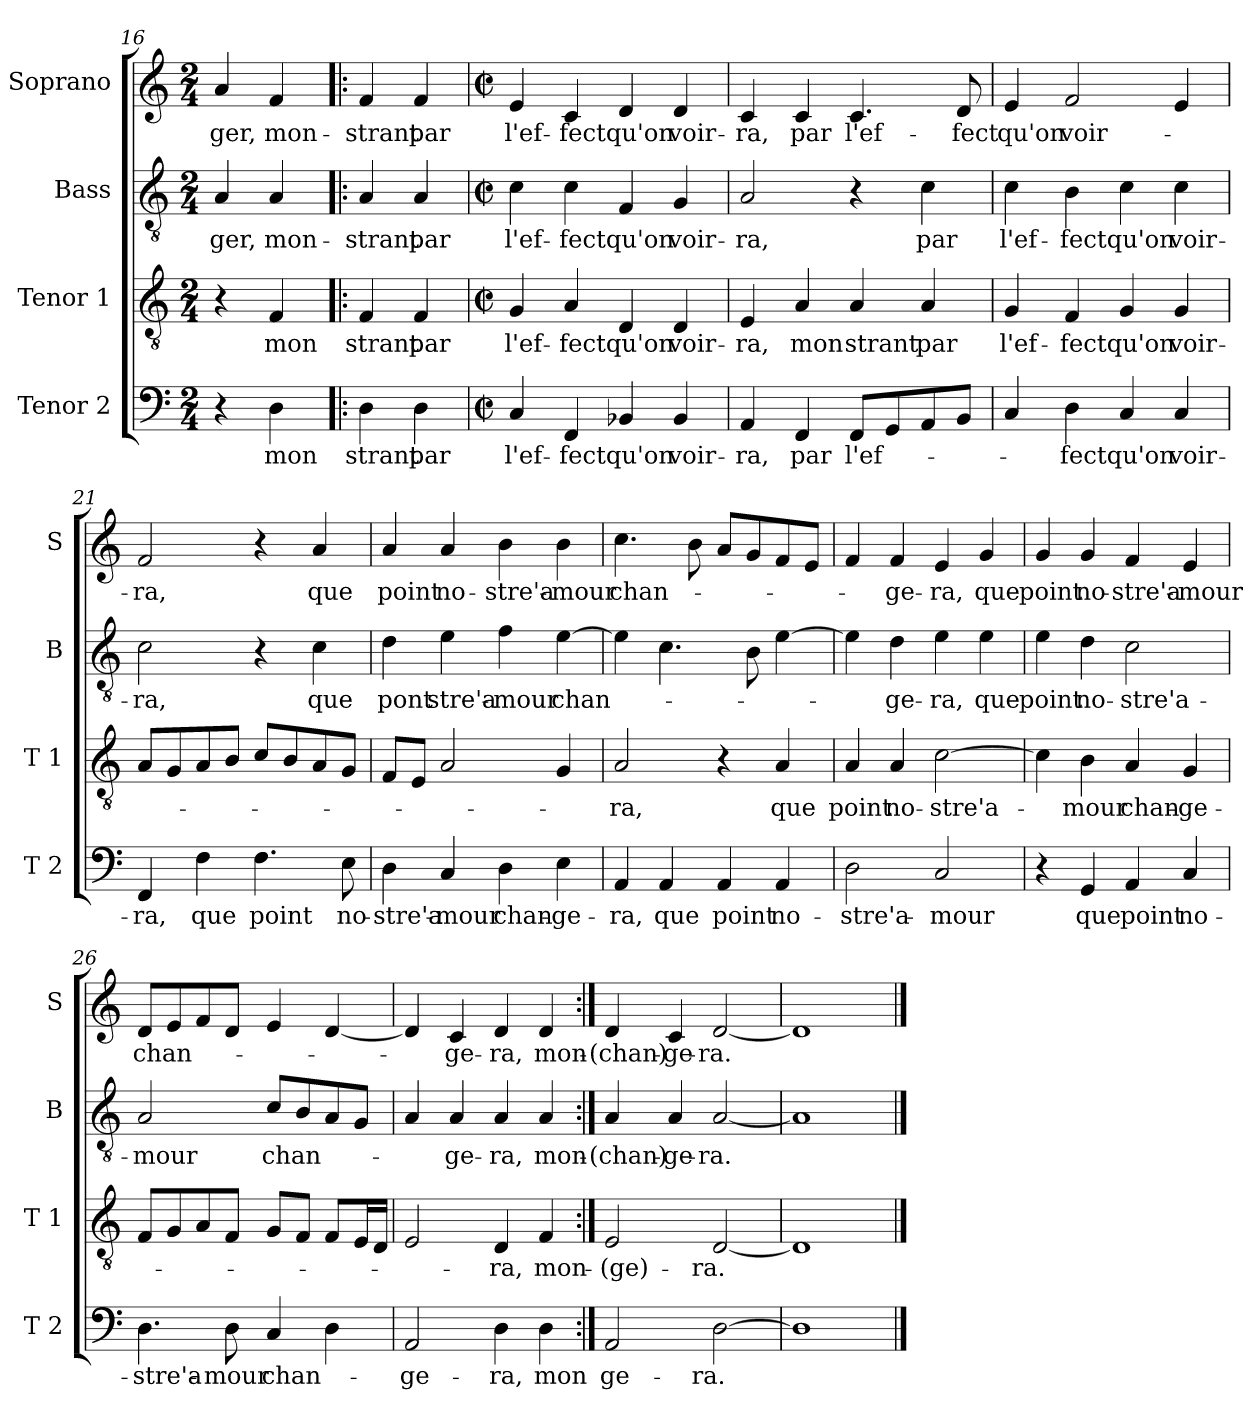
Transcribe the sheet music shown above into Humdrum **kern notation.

**kern	**text	**kern	**text	**kern	**text	**kern	**text
*part4	*part4	*part3	*part3	*part2	*part2	*part1	*part1
*staff4	*staff4	*staff3	*staff3	*staff2	*staff2	*staff1	*staff1
*I"Tenor 2	*	*I"Tenor 1	*	*I"Bass	*	*I"Soprano	*
*I'T 2	*	*I'T 1	*	*I'B	*	*I'S	*
!!LO:LB:g=z
*clefF4	*	*clefGv2	*	*clefGv2	*	*clefG2	*
*M2/4	*	*M2/4	*	*M2/4	*	*M2/4	*
=16	=16	=16	=16	=16	=16	=16	=16
!	!	!	!	!	!LO:LY:b	!	!LO:LY:b
4r	.	4r	.	4A/	-ger,	4a/	-ger,
!	!LO:LY:b	!	!LO:LY:b	!	!LO:LY:b	!	!LO:LY:b
4D\	mon	4F/	mon	4A/	mon-	4f/	mon-
=17!|:	=17!|:	=17!|:	=17!|:	=17!|:	=17!|:	=17!|:	=17!|:
!	!LO:LY:b	!	!LO:LY:b	!	!LO:LY:b	!	!LO:LY:b
4D\	strant	4F/	strant	4A/	-strant	4f/	-strant
!	!LO:LY:b	!	!LO:LY:b	!	!LO:LY:b	!	!LO:LY:b
4D\	par	4F/	par	4A/	par	4f/	par
=18	=18	=18	=18	=18	=18	=18	=18
*M2/2	*	*M2/2	*	*M2/2	*	*M2/2	*
*met(c|)	*	*met(c|)	*	*met(c|)	*	*met(c|)	*
!	!LO:LY:b	!	!LO:LY:b	!	!LO:LY:b	!	!LO:LY:b
4C/	l'ef-	4G/	l'ef-	4c\	l'ef-	4e/	l'ef-
!	!LO:LY:b	!	!LO:LY:b	!	!LO:LY:b	!	!LO:LY:b
4FF/	-fect	4A/	-fect	4c\	-fect	4c/	-fect
!	!LO:LY:b	!	!LO:LY:b	!	!LO:LY:b	!	!LO:LY:b
4BB-X/	qu'on	4D/	qu'on	4F/	qu'on	4d/	qu'on
!	!LO:LY:b	!	!LO:LY:b	!	!LO:LY:b	!	!LO:LY:b
4BB-/	voir-	4D/	voir-	4G/	voir-	4d/	voir-
=19	=19	=19	=19	=19	=19	=19	=19
!	!LO:LY:b	!	!LO:LY:b	!	!LO:LY:b	!	!LO:LY:b
4AA/	-ra,	4E/	-ra,	2A/	-ra,	4c/	-ra,
!	!LO:LY:b	!	!LO:LY:b	!	!	!	!LO:LY:b
4FF/	par	4A/	mon	.	.	4c/	par
!	!LO:LY:b	!	!LO:LY:b	!	!	!	!LO:LY:b
8FFL	l'ef-	4A/	strant	4r	.	4.c/	l'ef-
8GG	.	.	.	.	.	.	.
!	!	!	!LO:LY:b	!	!LO:LY:b	!	!
8AA	.	4A/	par	4c\	par	.	.
!	!	!	!	!	!	!	!LO:LY:b
8BBJ	.	.	.	.	.	8d/	-fect
=20	=20	=20	=20	=20	=20	=20	=20
!	!	!	!LO:LY:b	!	!LO:LY:b	!	!LO:LY:b
4C/	.	4G/	l'ef-	4c\	l'ef-	4e/	qu'on
!	!LO:LY:b	!	!LO:LY:b	!	!LO:LY:b	!	!LO:LY:b
4D\	-fect	4F/	-fect	4B\	-fect	2f/	voir-
!	!LO:LY:b	!	!LO:LY:b	!	!LO:LY:b	!	!
4C/	qu'on	4G/	qu'on	4c\	qu'on	.	.
!	!LO:LY:b	!	!LO:LY:b	!	!LO:LY:b	!	!
4C/	voir-	4G/	voir-	4c\	voir-	4e/	.
!!LO:LB:g=z
=21	=21	=21	=21	=21	=21	=21	=21
!	!LO:LY:b	!	!	!	!LO:LY:b	!	!LO:LY:b
4FF/	-ra,	8AL	.	2c\	-ra,	2f/	-ra,
.	.	8G	.	.	.	.	.
!	!LO:LY:b	!	!	!	!	!	!
4F\	que	8A	.	.	.	.	.
.	.	8BJ	.	.	.	.	.
!	!LO:LY:b	!	!	!	!	!	!
4.F\	point	8cL	.	4r	.	4r	.
.	.	8B	.	.	.	.	.
!	!	!	!	!	!LO:LY:b	!	!LO:LY:b
.	.	8A	.	4c\	que	4a/	que
!	!LO:LY:b	!	!	!	!	!	!
8E\	no-	8GJ	.	.	.	.	.
=22	=22	=22	=22	=22	=22	=22	=22
!	!LO:LY:b	!	!	!	!LO:LY:b	!	!LO:LY:b
4D\	-stre'a-	8FL	.	4d\	pont	4a/	point
.	.	8EJ	.	.	.	.	.
!	!LO:LY:b	!	!	!	!LO:LY:b	!	!LO:LY:b
4C/	-mour	2A/	.	4e\	stre'a-	4a/	no-
!	!LO:LY:b	!	!	!	!LO:LY:b	!	!LO:LY:b
4D\	chan-	.	.	4f\	-mour	4b\	-stre'a-
!	!LO:LY:b	!	!	!	!LO:LY:b	!	!LO:LY:b
4E\	-ge-	4G/	.	[4e\	chan-	4b\	-mour
=23	=23	=23	=23	=23	=23	=23	=23
!	!LO:LY:b	!	!LO:LY:b	!	!	!	!LO:LY:b
4AA/	-ra,	2A/	-ra,	4e\]	.	4.cc\	chan-
!	!LO:LY:b	!	!	!	!	!	!
4AA/	que	.	.	4.c\	.	.	.
.	.	.	.	.	.	8b\	.
!	!LO:LY:b	!	!	!	!	!	!
4AA/	point	4r	.	.	.	8aL	.
.	.	.	.	8B\	.	8g	.
!	!LO:LY:b	!	!LO:LY:b	!	!	!	!
4AA/	no-	4A/	que	[4e\	.	8f	.
.	.	.	.	.	.	8eJ	.
=24	=24	=24	=24	=24	=24	=24	=24
!	!LO:LY:b	!	!LO:LY:b	!	!	!	!
2D\	-stre'a-	4A/	point	4e\]	.	4f/	.
!	!	!	!LO:LY:b	!	!LO:LY:b	!	!LO:LY:b
.	.	4A/	no-	4d\	-ge-	4f/	-ge-
!	!LO:LY:b	!	!LO:LY:b	!	!LO:LY:b	!	!LO:LY:b
2C/	-mour	[2c\	-stre'a-	4e\	-ra,	4e/	-ra,
!	!	!	!	!	!LO:LY:b	!	!LO:LY:b
.	.	.	.	4e\	que	4g/	que
=25	=25	=25	=25	=25	=25	=25	=25
!	!	!	!	!	!LO:LY:b	!	!LO:LY:b
4r	.	4c\]	.	4e\	point	4g/	point
!	!LO:LY:b	!	!LO:LY:b	!	!LO:LY:b	!	!LO:LY:b
4GG/	que	4B\	-mour	4d\	no-	4g/	no-
!	!LO:LY:b	!	!LO:LY:b	!	!LO:LY:b	!	!LO:LY:b
4AA/	point	4A/	chan-	2c\	-stre'a-	4f/	-stre'a-
!	!LO:LY:b	!	!LO:LY:b	!	!	!	!LO:LY:b
4C/	no-	4G/	-ge-	.	.	4e/	-mour
!!LO:PB:g=z
=26	=26	=26	=26	=26	=26	=26	=26
!	!LO:LY:b	!	!	!	!LO:LY:b	!	!LO:LY:b
4.D\	-stre'a-	8FL	.	2A/	-mour	8dL	chan-
.	.	8G	.	.	.	8e	.
.	.	8A	.	.	.	8f	.
!	!LO:LY:b	!	!	!	!	!	!
8D\	-mour	8FJ	.	.	.	8dJ	.
!	!LO:LY:b	!	!	!	!LO:LY:b	!	!
4C/	chan-	8GL	.	8cL	chan-	4e/	.
.	.	8FJ	.	8B	.	.	.
4D\	.	8FL	.	8A	.	[4d/	.
.	.	16EL	.	8GJ	.	.	.
.	.	16DJJ	.	.	.	.	.
=27	=27	=27	=27	=27	=27	=27	=27
!	!LO:LY:b	!	!	!	!	!	!
2AA/	-ge-	2E/	.	4A/	.	4d/]	.
!	!	!	!	!	!LO:LY:b	!	!LO:LY:b
.	.	.	.	4A/	-ge-	4c/	-ge-
!	!LO:LY:b	!	!LO:LY:b	!	!LO:LY:b	!	!LO:LY:b
4D\	-ra,	4D/	-ra,	4A/	-ra,	4d/	-ra,
!	!LO:LY:b	!	!LO:LY:b	!	!LO:LY:b	!	!LO:LY:b
4D\	mon	4F/	mon-	4A/	mon-	4d/	mon-
=28:|!	=28:|!	=28:|!	=28:|!	=28:|!	=28:|!	=28:|!	=28:|!
!	!LO:LY:b	!	!LO:LY:b	!	!LO:LY:b	!	!LO:LY:b
2AA/	ge-	2E/	-(ge)-	4A/	-(chan)-	4d/	-(chan)-
!	!	!	!	!	!LO:LY:b	!	!LO:LY:b
.	.	.	.	4A/	-ge-	4c/	-ge-
!	!LO:LY:b	!	!LO:LY:b	!	!LO:LY:b	!	!LO:LY:b
[2D\	-ra.	[2D/	-ra.	[2A/	-ra.	[2d/	-ra.
=29	=29	=29	=29	=29	=29	=29	=29
1D]	.	1D]	.	1A]	.	1d]	.
==	==	==	==	==	==	==	==
*-	*-	*-	*-	*-	*-	*-	*-
